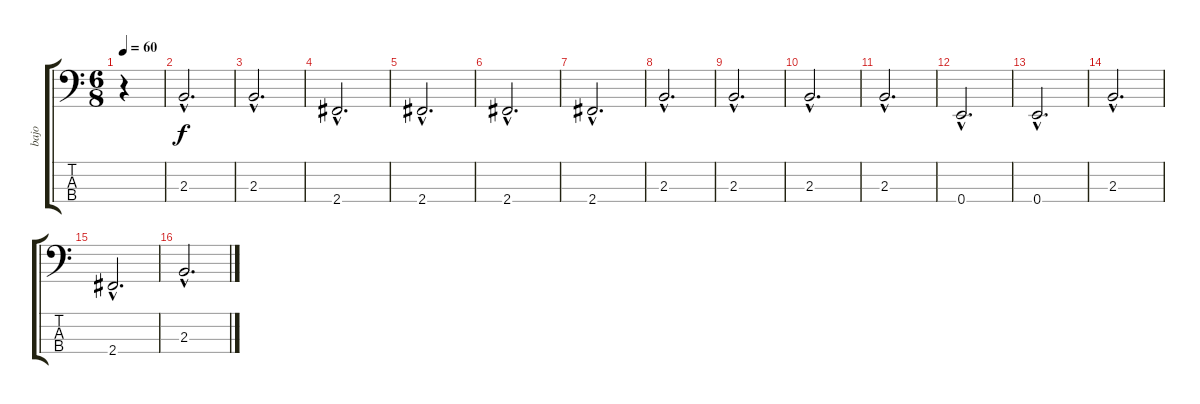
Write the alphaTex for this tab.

\track ("bajo" "bajo") {instrument electricbassfinger}
\staff {score tabs}
\tuning (G2 D2 A1 E1) {hide}
\ts (6 8)
\tempo 60
\clef f4
\ks c
r.4{dy f instrument electricbassfinger} |
2.3{hac}.2{d} |
2.3{hac}.2{d} |
2.4{hac}.2{d} |
2.4{hac}.2{d} |
2.4{hac}.2{d} |
2.4{hac}.2{d} |
2.3{hac}.2{d} |
2.3{hac}.2{d} |
2.3{hac}.2{d} |
2.3{hac}.2{d} |
0.4{hac}.2{d} |
0.4{hac}.2{d} |
2.3{hac}.2{d} |
2.4{hac}.2{d} |
2.3{hac}.2{d}
